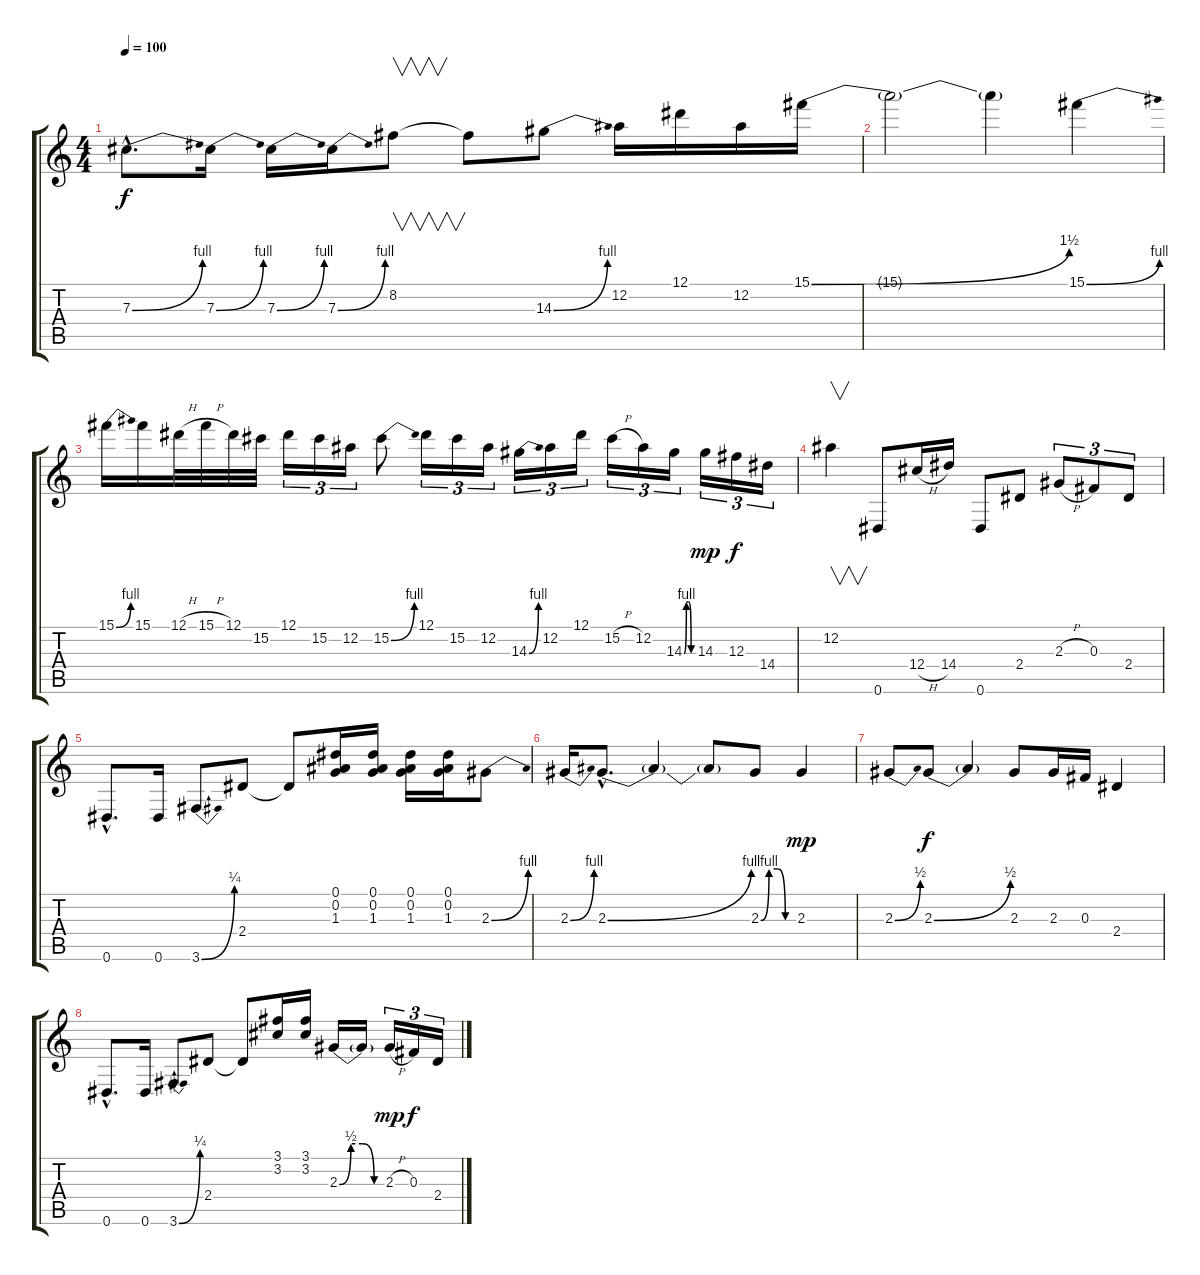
\track "" {instrument overdrivenguitar}
\staff {score tabs}
\tuning (Eb4 Bb3 Gb3 Db3 Ab2 Eb2) {hide}
\ts (4 4)
\tempo 100
\clef g2
\ks c
7.3{be (bend 0 0 60 4) hac}.8{d dy f} 7.3{be (bend 0 0 60 4)}.16 7.3{be (bend 0 0 60 4)}.16 7.3{be (bend 0 0 60 4)}.16 8.2.8{v} 8.2{t}.8 14.3{be (bend 0 0 60 4)}.8 12.2.16 12.1.16 12.2.16 15.1{be (bend 0 0 60 6)}.16 |
15.1{t}.2 15.1{t}.4 15.1{be (bend 0 0 60 4)}.4 |
15.1{be (bend 0 0 60 4)}.16 15.1.16 12.1{h}.32 15.1{h}.32 12.1.32 15.2.32 12.1.16{tu (3 2)} 15.2.16{tu (3 2)} 12.2.16{tu (3 2)} 15.2{be (bend 0 0 60 4)}.8 12.1.16{tu (3 2)} 15.2.16{tu (3 2)} 12.2.16{tu (3 2)} 14.3{be (bend 0 0 60 4)}.16{tu (3 2)} 12.2.16{tu (3 2)} 12.1.16{tu (3 2)} 15.2{h}.16{tu (3 2)} 12.2.16{tu (3 2)} 14.3{be (custom 0 0 15 4 30 4 45 0 60 0)}.16{tu (3 2)} 14.3.16{tu (3 2) dy mp} 12.3.16{tu (3 2) dy f} 14.4.16{tu (3 2)} |
12.2.4{v} 0.6.8 12.4{h}.16 14.4.16 0.6.8 2.4.8 2.3{h}.8{tu (3 2)} 0.3.8{tu (3 2)} 2.4.8{tu (3 2)} |
0.6{hac}.8{d} 0.6.16 3.6{be (bend 0 0 60 1)}.8 2.4.8 2.4{t}.8 (0.1 0.2 1.3).16 (0.1 0.2 1.3).16 (0.1 0.2 1.3).16 (0.1 0.2 1.3).16 2.3{be (bend 0 0 60 4)}.8 |
2.3{be (bend 0 0 60 4)}.16 2.3{be (bend 0 0 60 4) hac}.8{d} 2.3{t}.4 2.3{t}.8 2.3{be (custom 0 0 15 4 30 4 45 0 60 0)}.8 2.3.4{dy mp} |
2.3{be (bend 0 0 60 2)}.8 2.3{be (bend 0 0 60 2)}.8{dy f} 2.3{t}.4 2.3.8 2.3.16 0.3.16 2.4.4 |
0.6{hac}.8{d} 0.6.16 3.6{be (bend 0 0 60 1)}.8 2.4.8 2.4{t}.8 (3.1 3.2).16 (3.1 3.2).16 2.3{be (custom 0 0 15 2 30 2 45 0 60 0)}.16 2.3{t}.16 2.3{h}.16{tu (3 2) dy mp} 0.3.16{tu (3 2) dy f} 2.4.16{tu (3 2)}
